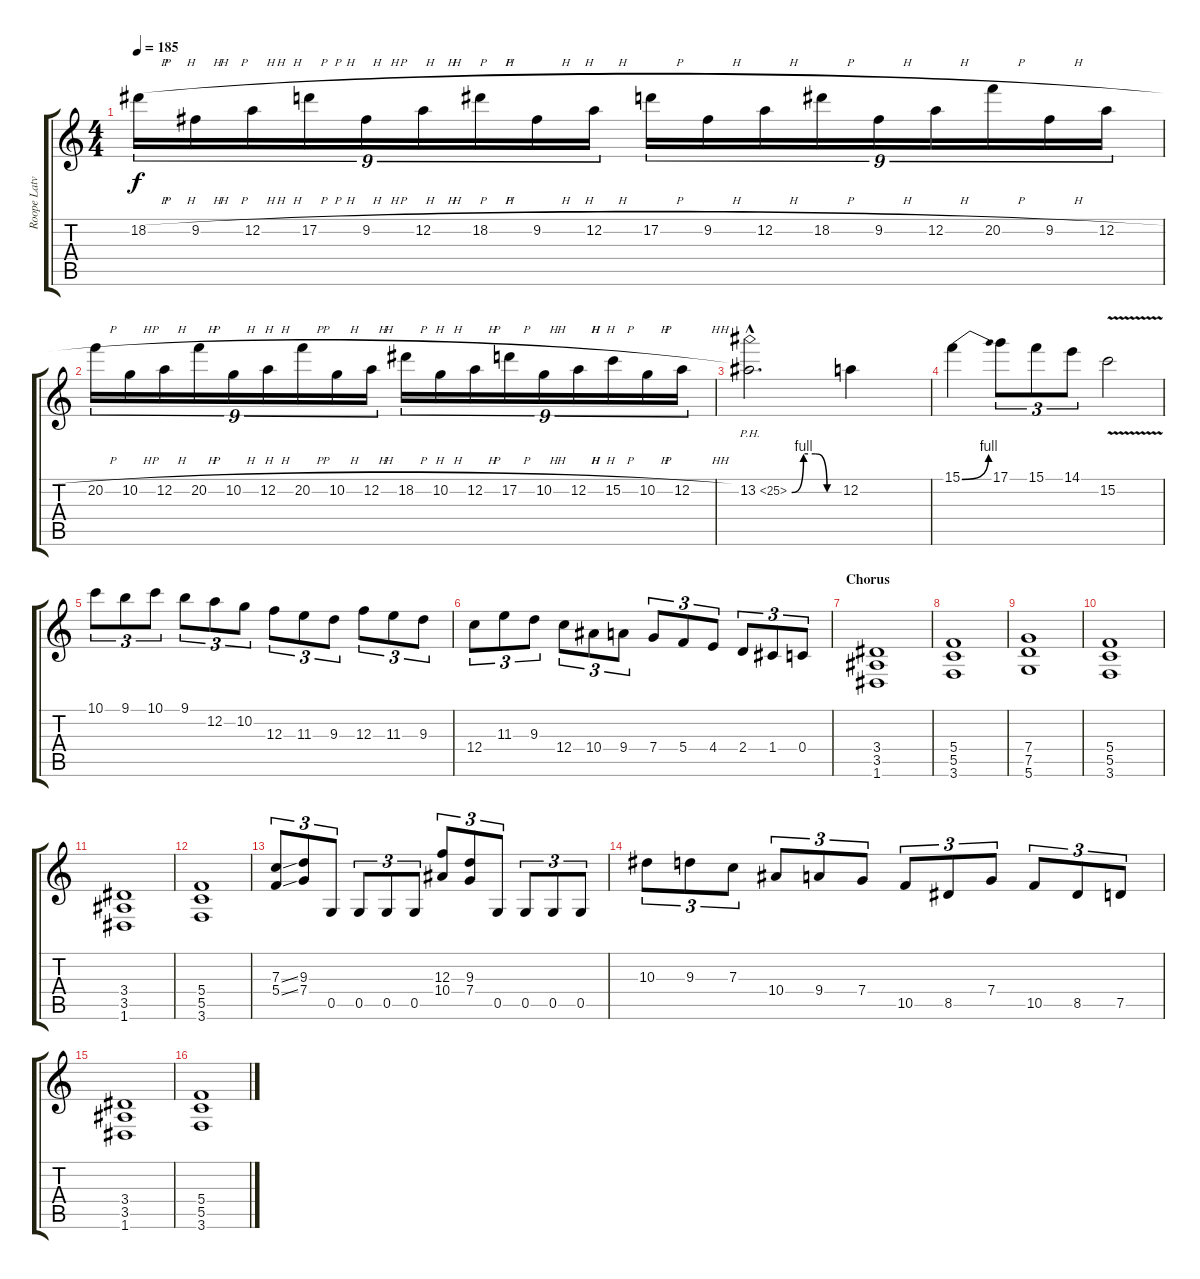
\track ("Roope Latvala" "Roope Latv") {instrument distortionguitar}
\staff {score tabs}
\tuning (D4 A3 F3 C3 G2 D2) {hide}
\ts (4 4)
\tempo 185
\clef g2
\ks c
18.2{h}.16{tu (9 8) dy f} 9.2{h}.16{tu (9 8)} 12.2{h}.16{tu (9 8)} 17.2{h}.16{tu (9 8)} 9.2{h}.16{tu (9 8)} 12.2{h}.16{tu (9 8)} 18.2{h}.16{tu (9 8)} 9.2{h}.16{tu (9 8)} 12.2{h}.16{tu (9 8)} 17.2{h}.16{tu (9 8)} 9.2{h}.16{tu (9 8)} 12.2{h}.16{tu (9 8)} 18.2{h}.16{tu (9 8)} 9.2{h}.16{tu (9 8)} 12.2{h}.16{tu (9 8)} 20.2{h}.16{tu (9 8)} 9.2{h}.16{tu (9 8)} 12.2{h}.16{tu (9 8)} |
20.2{h}.16{tu (9 8)} 10.2{h}.16{tu (9 8)} 12.2{h}.16{tu (9 8)} 20.2{h}.16{tu (9 8)} 10.2{h}.16{tu (9 8)} 12.2{h}.16{tu (9 8)} 20.2{h}.16{tu (9 8)} 10.2{h}.16{tu (9 8)} 12.2{h}.16{tu (9 8)} 18.2{h}.16{tu (9 8)} 10.2{h}.16{tu (9 8)} 12.2{h}.16{tu (9 8)} 17.2{h}.16{tu (9 8)} 10.2{h}.16{tu (9 8)} 12.2{h}.16{tu (9 8)} 15.2{h}.16{tu (9 8)} 10.2{h}.16{tu (9 8)} 12.2{h}.16{tu (9 8)} |
13.2{be (custom 0 0 15 4 30 4 45 0 60 0) ph 12 hac}.2{d} 12.2.4 |
15.1{be (bend 0 0 60 4)}.4 17.1.8{tu (3 2)} 15.1.8{tu (3 2)} 14.1.8{tu (3 2)} 15.2{v}.2 |
10.1.8{tu (3 2)} 9.1.8{tu (3 2)} 10.1.8{tu (3 2)} 9.1.8{tu (3 2)} 12.2.8{tu (3 2)} 10.2.8{tu (3 2)} 12.3.8{tu (3 2)} 11.3.8{tu (3 2)} 9.3.8{tu (3 2)} 12.3.8{tu (3 2)} 11.3.8{tu (3 2)} 9.3.8{tu (3 2)} |
12.4.8{tu (3 2)} 11.3.8{tu (3 2)} 9.3.8{tu (3 2)} 12.4.8{tu (3 2)} 10.4.8{tu (3 2)} 9.4.8{tu (3 2)} 7.4.8{tu (3 2)} 5.4.8{tu (3 2)} 4.4.8{tu (3 2)} 2.4.8{tu (3 2)} 1.4.8{tu (3 2)} 0.4.8{tu (3 2)} |
\section ("" "Chorus")
(3.4 3.5 1.6).1 |
(5.4 5.5 3.6).1 |
(7.4 7.5 5.6).1 |
(5.4 5.5 3.6).1 |
(3.4 3.5 1.6).1 |
(5.4 5.5 3.6).1 |
(7.3{ss} 5.4{ss}).8{tu (3 2)} (9.3 7.4).8{tu (3 2)} 0.5.8{tu (3 2)} 0.5.8{tu (3 2)} 0.5.8{tu (3 2)} 0.5.8{tu (3 2)} (12.3 10.4).8{tu (3 2)} (9.3 7.4).8{tu (3 2)} 0.5.8{tu (3 2)} 0.5.8{tu (3 2)} 0.5.8{tu (3 2)} 0.5.8{tu (3 2)} |
10.3.8{tu (3 2)} 9.3.8{tu (3 2)} 7.3.8{tu (3 2)} 10.4.8{tu (3 2)} 9.4.8{tu (3 2)} 7.4.8{tu (3 2)} 10.5.8{tu (3 2)} 8.5.8{tu (3 2)} 7.4.8{tu (3 2)} 10.5.8{tu (3 2)} 8.5.8{tu (3 2)} 7.5.8{tu (3 2)} |
(3.4 3.5 1.6).1 |
(5.4 5.5 3.6).1
